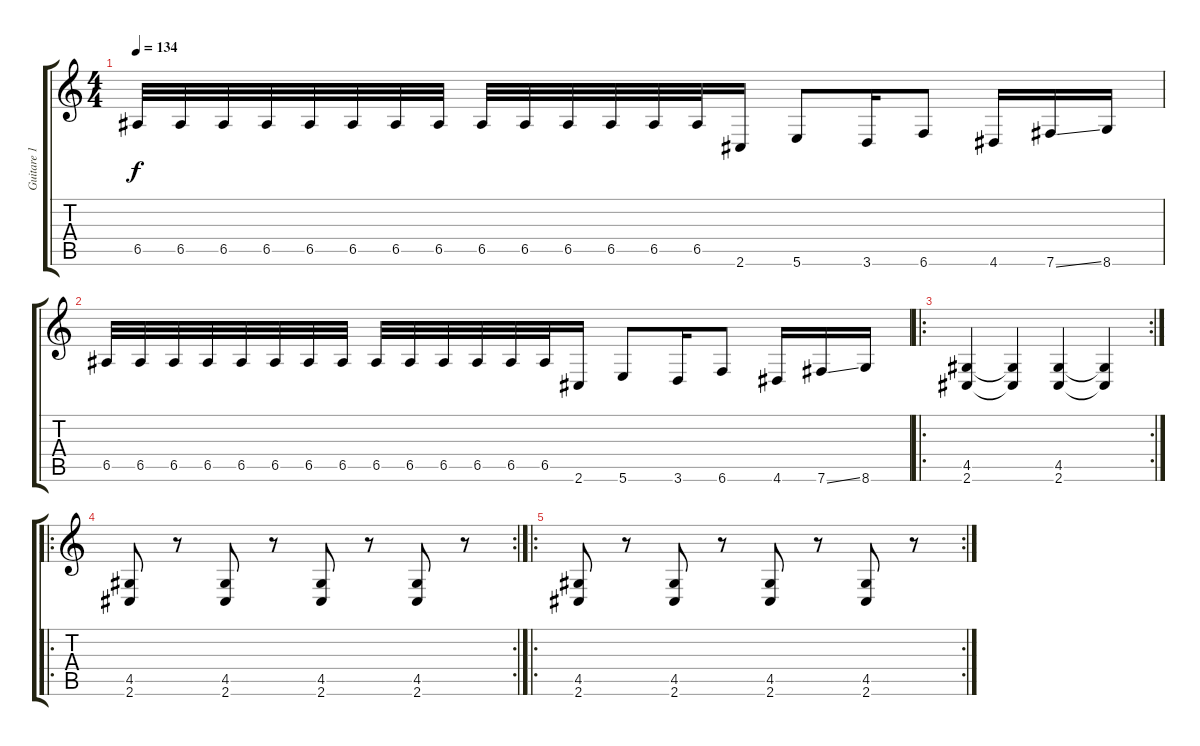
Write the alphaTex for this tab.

\track ("Guitare 1" "Guitare 1") {instrument distortionguitar}
\staff {score tabs}
\tuning (B3 Gb3 D3 A2 E2 B1) {hide}
\ts (4 4)
\tempo 134
\clef g2
\ks c
6.5.32{dy f} 6.5.32 6.5.32 6.5.32 6.5.32 6.5.32 6.5.32 6.5.32 6.5.32 6.5.32 6.5.32 6.5.32 6.5.32 6.5.32 2.6.16 5.6.8 3.6.16 6.6.8 4.6.16 7.6{ss}.16 8.6.16 |
6.5.32 6.5.32 6.5.32 6.5.32 6.5.32 6.5.32 6.5.32 6.5.32 6.5.32 6.5.32 6.5.32 6.5.32 6.5.32 6.5.32 2.6.16 5.6.8 3.6.16 6.6.8 4.6.16 7.6{ss}.16 8.6.16 |
\ro
\rc 2
(4.5 2.6).4 (4.5{t} 2.6{t}).4 (4.5 2.6).4 (4.5{t} 2.6{t}).4 |
\ro
\rc 2
(4.5 2.6).8 r.8 (4.5 2.6).8 r.8 (4.5 2.6).8 r.8 (4.5 2.6).8 r.8 |
\ro
\rc 2
(4.5 2.6).8 r.8 (4.5 2.6).8 r.8 (4.5 2.6).8 r.8 (4.5 2.6).8 r.8
